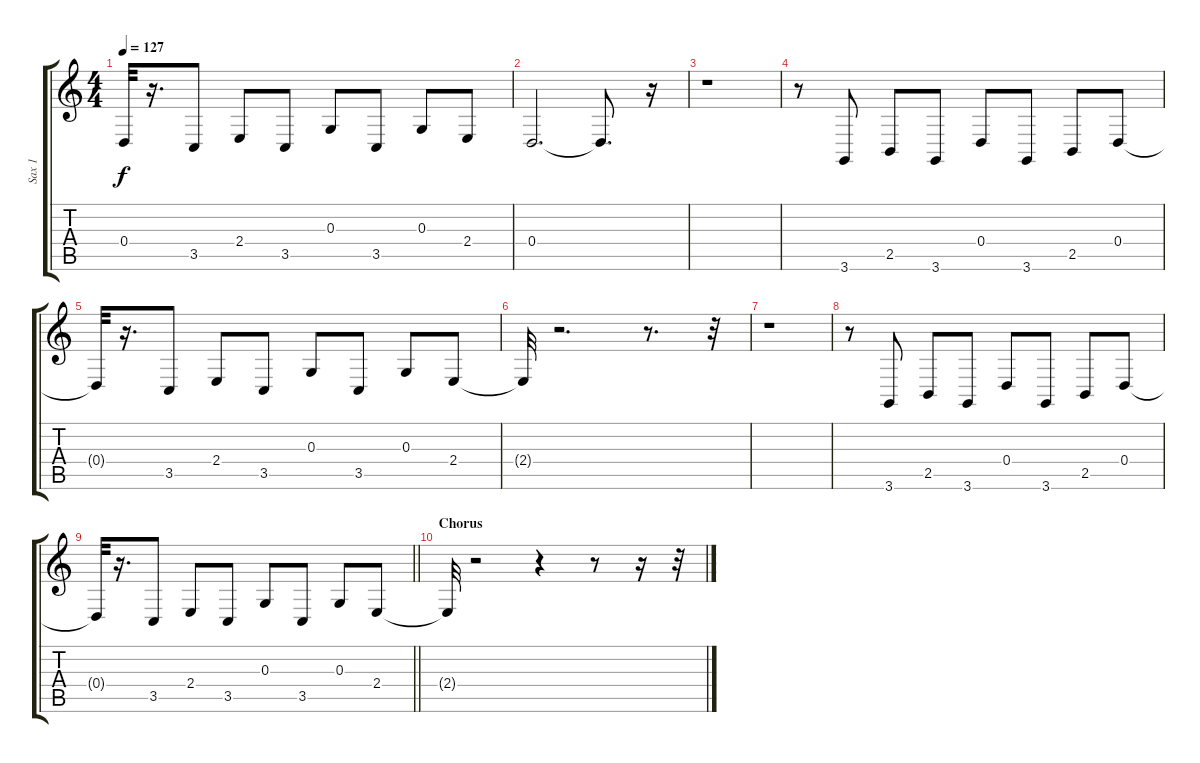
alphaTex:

\track ("Sax 1" "Sax 1") {instrument tenorsax}
\staff {score tabs}
\tuning (E4 B3 G3 D3 A2 E2) {hide}
\ts (4 4)
\tempo 127
\clef g2
\ks c
0.4{t}.32{dy f} r.16{d} 3.5.8 2.4.8 3.5.8 0.3.8 3.5.8 0.3.8 2.4.8 |
0.4.2{d} 0.4{t}.8{d} r.16 |
r.1 |
r.8 3.6.8 2.5.8 3.6.8 0.4.8 3.6.8 2.5.8 0.4.8 |
0.4{t}.32 r.16{d} 3.5.8 2.4.8 3.5.8 0.3.8 3.5.8 0.3.8 2.4.8 |
2.4{t}.32 r.2{d} r.8{d} r.32 |
r.1 |
r.8 3.6.8 2.5.8 3.6.8 0.4.8 3.6.8 2.5.8 0.4.8 |
\barLineRight lightlight
0.4{t}.32 r.16{d} 3.5.8 2.4.8 3.5.8 0.3.8 3.5.8 0.3.8 2.4.8 |
\section ("" "Chorus")
2.4{t}.32 r.2 r.4 r.8 r.16 r.32
